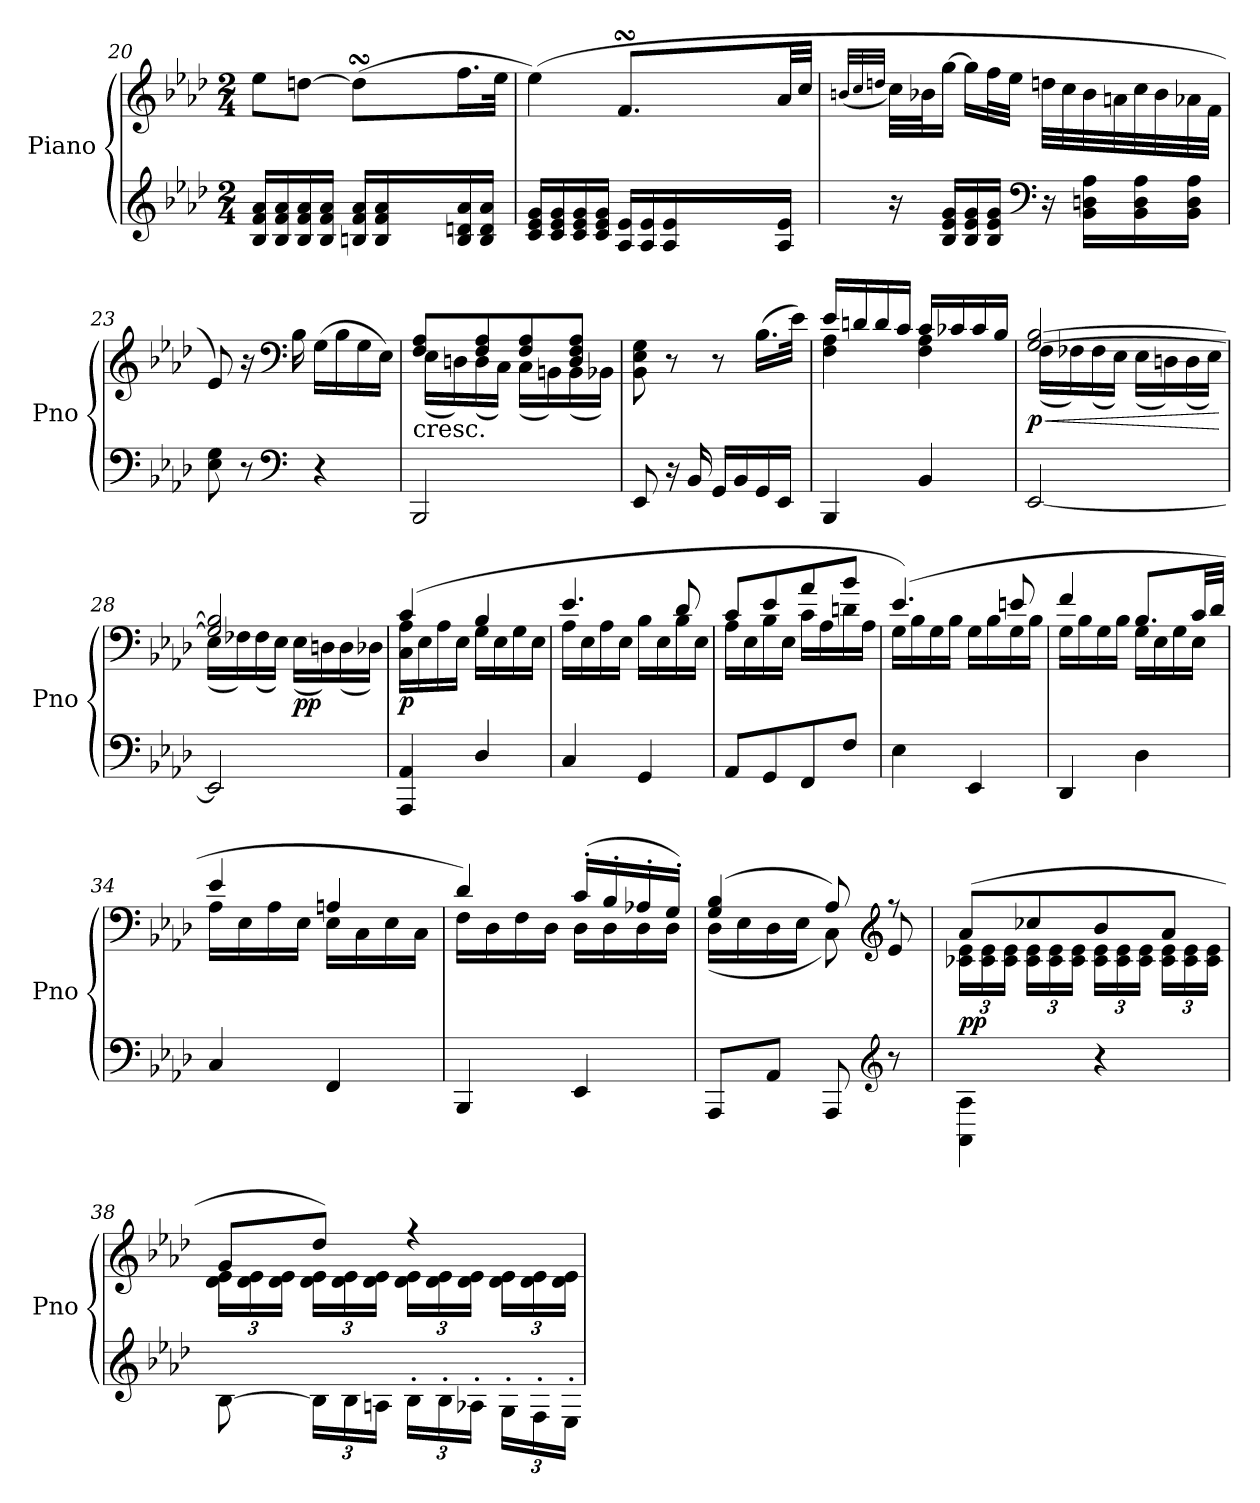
**kern	**kern	**dynam
*part1	*part1	*part1
*staff2	*staff1	*staff1/2
*I"Piano	*	*
*I'Pno	*	*
*clefG2	*clefG2	*
*k[b-e-a-d-]	*k[b-e-a-d-]	*
*A-:	*A-:	*
*M2/4	*M2/4	*
=20	=20	=20
*^	*^	*
4ryy	16B-/ 16f/ 16a-/LL	8ee-\L	4ryy	.
.	16B-/ 16f/ 16a-/	.	.	.
.	16B-/ 16f/ 16a-/	[8ddn\J	.	.
.	16B-/ 16f/ 16a-/JJ	.	.	.
16ryy	16Bn/ 16f/ 16a-/LL	(8ddsSsS\L]	16ryy	.
16ryy	16B/ 16f/ 16a-/	.	64ee-yy	.
.	.	.	64ddyy	.
.	.	.	64ccyy	.
.	.	.	64ddyy	.
8ryy	16B/ 16dn/ 16a-/	16.ff\L	8ryy	.
.	16B/ 16d/ 16a-/JJ	.	.	.
.	.	32ee-\JJk	.	.
!!LO:PB:g=z	!!
=21	=21	=21	=21	=21
4.ryy	16c/ 16e-/ 16g/LL	(4ee-\)	4.ryy	.
.	16c/ 16e-/ 16g/	.	.	.
.	16c/ 16e-/ 16g/	.	.	.
.	16c/ 16e-/ 16g/JJ	.	.	.
.	16A-/ 16e-/LL	8.fsSSS/L	.	.
.	16A-/ 16e-/	.	.	.
16ryy	16A-/ 16e-/	.	96fyy	.
.	.	.	96gyy	.
.	.	.	96fyy	.
.	.	.	64enyy	.
.	.	.	64fyy	.
16ryy	16A-/ 16e-/JJ	32a-/LL	16ryy	.
.	.	32cc/JJJ	.	.
*v	*v	*	*	*
*	*v	*v	*
=22	=22	=22
.	(32qbn/LLL	.
.	32qcc/	.
.	32qddn/JJJ	.
16r	32cc\LLL)	.
.	32b-X\J	.
16B-/ 16e-/ 16g/LL	[16gg\JJ	.
16B-/ 16e-/ 16g/	16gg\LL]	.
16B-/ 16e-/ 16g/JJ	32ff\L	.
.	32ee-\JJJ	.
*clefF4	*	*
16r	32ddn\LLL	.
.	32cc\	.
16BB-\ 16Dn\ 16A-\LL	32b-\	.
.	32an\	.
16BB-\ 16D\ 16A-\	32cc\	.
.	32b-\	.
16BB-\ 16D\ 16A-\JJ	32a-X\	.
.	32f\JJJ	.
=23	=23	=23
8E-\ 8G\	8e-/)	.
8r	16r	.
*clefF4	*clefF4	*
.	16B-\	.
4r	(16G\LL	.
.	16B-\	.
.	16G\	.
.	16E-\JJ)	.
!!LO:LB:g=z
=24	=24	=24
*	*^	*
!	!LO:TX:b:t=cresc.	!	!
2BBB-/	8F/ 8A-/L	(16E-\LL	.
.	.	16Dn\)	.
.	8F/ 8A-/	(16D\	.
.	.	16C\JJ)	.
.	8F/ 8A-/	(16C\LL	.
.	.	16BBn\)	.
.	8D/ 8F/ 8A-/J	(16BB\	.
.	.	16BB-X\JJ)	.
*	*v	*v	*
=25	=25	=25
8EE-/	8BB-\ 8E-\ 8G\	.
16r	8r	.
16BB-/	.	.
16GG/LL	8r	.
16BB-/	.	.
16GG/	(16.B-\LL	.
16EE-/JJ	.	.
.	32e-\JJk)	.
=26	=26	=26
*	*^	*
4BBB-/	16e-/LL	4F\ 4A-\	.
.	16dn/	.	.
.	16d/	.	.
.	16c/JJ	.	.
4BB-/	16c/LL	4F\ 4A-\	.
.	16c-X/	.	.
.	16c-/	.	.
.	16B-/JJ	.	.
=27	=27	=27	=27
!	!	!	!LO:HP:b
!	!	!	!LO:DY:n=1:b
[2EE-/	[2G/ [2B-/	(16F\LL	< p
.	.	16F-X\)	.
.	.	(16F-\	.
.	.	16E-\JJ)	.
.	.	(16E-\LL	.
.	.	16Dn\)	.
.	.	(16D\	.
.	.	16E-\JJ)	.
*	*v	*v	*
.	.	[
!!LO:LB:g=z
=28	=28	=28
*	*^	*
2EE-/]	2G/] 2B-/]	(16E-\LL	.
.	.	16F-X\)	.
.	.	(16F-\	.
.	.	16E-\JJ)	.
!	!	!	!LO:DY:b
.	.	(16E-\LL	pp
.	.	16Dn\)	.
.	.	(16D\	.
.	.	16D-X\JJ)	.
=29	=29	=29	=29
!	!	!	!LO:DY:b
4AAA-/ 4AA-/	(4c/	16C\ 16A-\LL	p
.	.	16E-\	.
.	.	16A-\	.
.	.	16E-\JJ	.
4D-/	4B-/	16G\LL	.
.	.	16E-\	.
.	.	16G\	.
.	.	16E-\JJ	.
=30	=30	=30	=30
4C/	4.e-/	16A-\LL	.
.	.	16E-\	.
.	.	16A-\	.
.	.	16E-\JJ	.
4GG/	.	16B-\LL	.
.	.	16E-\	.
.	8d-/	16B-\	.
.	.	16E-\JJ	.
=31	=31	=31	=31
8AA-/L	8c/L	16A-\LL	.
.	.	16E-\	.
8GG/	8e-/	16B-\	.
.	.	16E-\JJ	.
8FF/	8a-/	16c\LL	.
.	.	16A-\	.
8F/J	8b-/J	16dn\	.
.	.	16A-\JJ	.
!!LO:LB:g=z	!!
=32	=32	=32	=32
4E-\	(4.e-/)	16G\LL	.
.	.	16B-\	.
.	.	16G\	.
.	.	16B-\JJ	.
4EE-/	.	16G\LL	.
.	.	16B-\	.
.	8en/	16G\	.
.	.	16B-\JJ	.
=33	=33	=33	=33
4DD-/	4f/	16G\LL	.
.	.	16B-\	.
.	.	16G\	.
.	.	16B-\JJ	.
4D-\	8.B-/L	16G\LL	.
.	.	16E-\	.
.	.	16G\	.
.	32c/LL	16E-\JJ	.
.	32d-/JJJ	.	.
=34	=34	=34	=34
4C/	4e-/	16A-\LL	.
.	.	16E-\	.
.	.	16A-\	.
.	.	16E-\JJ	.
4FF/	4An/	16E-\LL	.
.	.	16C\	.
.	.	16E-\	.
.	.	16C\JJ	.
=35	=35	=35	=35
4BBB-/	4d-/)	16F\LL	.
.	.	16D-\	.
.	.	16F\	.
.	.	16D-\JJ	.
4EE-/	(16c'/LL	16D-\LL	.
.	16B-'/	16D-\	.
.	16A-X'/	16D-\	.
.	16G'/JJ)	16D-\JJ	.
!!LO:LB:g=z	!!
=36	=36	=36	=36
8AAA-/L	(4G/ 4B-/	(16D-\LL	.
.	.	16E-\	.
8AA-/J	.	16D-\	.
.	.	16E-\JJ	.
8AAA-/	8A-/)	8C\)	.
*clefG2	*clefG2	*	*
8r	8e-/	8rff	.
=37	=37	=37	=37
*	*	*Xbrackettup	*
!	!	!	!LO:DY:b
4AA-\ 4A-\	(8a-/L	24c-X\ 24e-\LL	pp
.	.	24c-\ 24e-\	.
.	.	24c-\ 24e-\JJ	.
.	8cc-X/	24c-\ 24e-\LL	.
.	.	24c-\ 24e-\	.
.	.	24c-\ 24e-\JJ	.
4r	8b-/	24c-\ 24e-\LL	.
.	.	24c-\ 24e-\	.
.	.	24c-\ 24e-\JJ	.
.	8a-/J	24c-\ 24e-\LL	.
.	.	24c-\ 24e-\	.
.	.	24c-\ 24e-\JJ	.
=38	=38	=38	=38
[8B-\	8g/L	24d-\ 24e-\LL	.
.	.	24d-\ 24e-\	.
.	.	24d-\ 24e-\JJ	.
*Xbrackettup	*	*	*
24B-\LL]	8dd-/J)	24d-\ 24e-\LL	.
24B-\	.	24d-\ 24e-\	.
24An\JJ	.	24d-\ 24e-\JJ	.
24B-'\LL	4r	24d-\ 24e-\LL	.
24B-'\	.	24d-\ 24e-\	.
24A-X'\JJ	.	24d-\ 24e-\JJ	.
24G'\LL	.	24d-\ 24e-\LL	.
24F'\	.	24d-\ 24e-\	.
24E-'\JJ	.	24d-\ 24e-\JJ	.
*	*v	*v	*
=	=	=
*-	*-	*-
